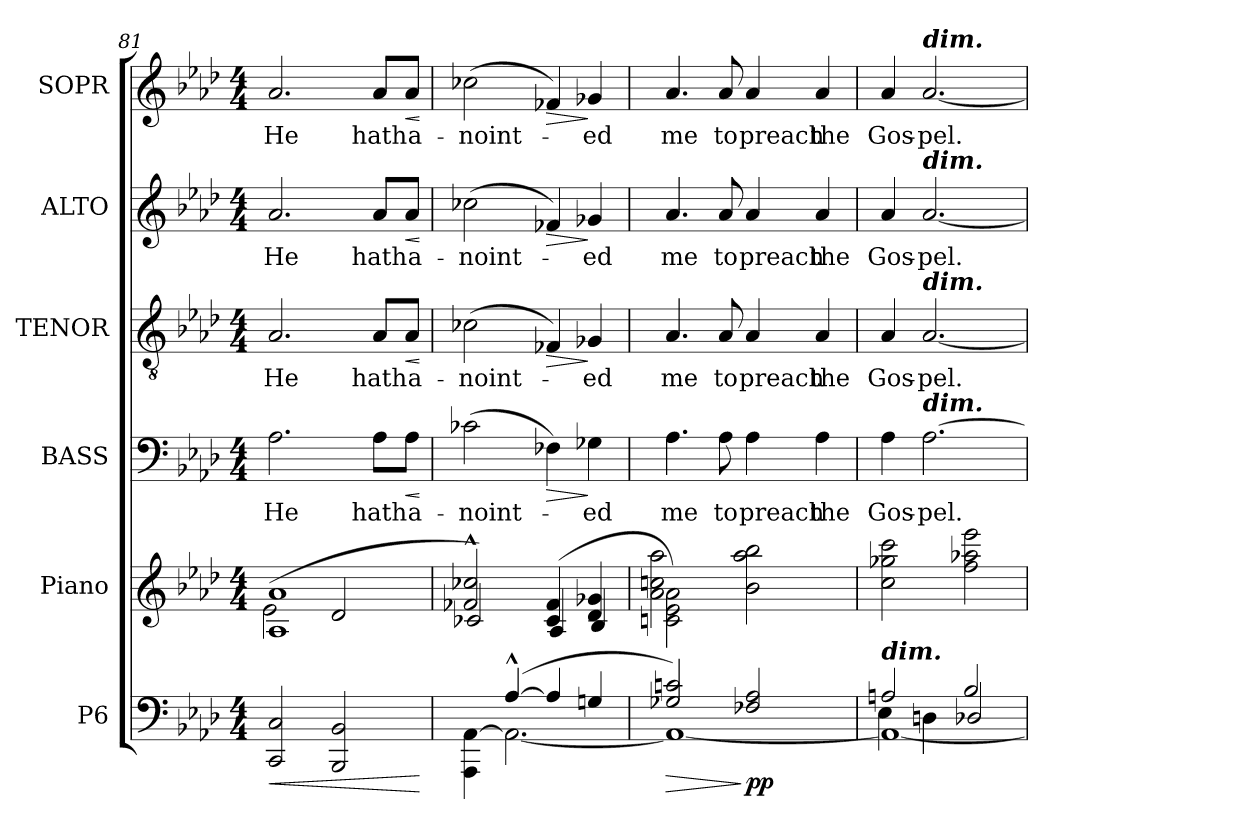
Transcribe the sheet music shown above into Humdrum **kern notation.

**kern	**dynam	**kern	**kern	**text	**dynam	**kern	**text	**dynam	**kern	**text	**dynam	**kern	**text	**dynam
*part6	*part6	*part5	*part4	*part4	*part4	*part3	*part3	*part3	*part2	*part2	*part2	*part1	*part1	*part1
*staff6	*staff6	*staff5	*staff4	*staff4	*staff4	*staff3	*staff3	*staff3	*staff2	*staff2	*staff2	*staff1	*staff1	*staff1
*I"P6	*	*I"Piano	*I"BASS	*	*	*I"TENOR	*	*	*I"ALTO	*	*	*I"SOPR	*	*
*	*	*	*I'B.	*	*	*I'T.	*	*	*I'A.	*	*	*I'S.	*	*
*clefF4	*	*clefG2	*clefF4	*	*	*clefGv2	*	*	*clefG2	*	*	*clefG2	*	*
*	*	*	*	*	*	*ITrd7c12	*	*	*	*	*	*	*	*
*k[b-e-a-d-]	*	*k[b-e-a-d-]	*k[b-e-a-d-]	*	*	*k[b-e-a-d-]	*	*	*k[b-e-a-d-]	*	*	*k[b-e-a-d-]	*	*
*A-:	*	*A-:	*A-:	*	*	*A-:	*	*	*A-:	*	*	*A-:	*	*
*M4/4	*	*M4/4	*M4/4	*	*	*M4/4	*	*	*M4/4	*	*	*M4/4	*	*
=81	=81	=81	=81	=81	=81	=81	=81	=81	=81	=81	=81	=81	=81	=81
!	!LO:HP:b	!	!	!	!	!	!	!	!	!	!	!	!	!
*	*	*^	*	*	*	*	*	*	*	*	*	*	*	*
!	!	!	!	!	!LO:LY:b:color=#000000	!	!	!	!	!	!	!	!	!	!
!	!	!	!	!	!	!	!	!LO:LY:b:color=#000000	!	!	!	!	!	!	!
!	!	!	!	!	!	!	!	!	!	!	!LO:LY:b:color=#000000	!	!	!	!
!	!	!	!	!	!	!	!	!	!	!	!	!	!	!LO:LY:b:color=#000000	!
2CCi/ 2Ci	<	1A-i 1a-i	(2e-i\	2.A-i\	He	.	2.AA-i/	He	.	2.a-i/	He	.	2.a-i/	He	.
2BBB-i/ 2BB-i	.	.	2d-i/	.	.	.	.	.	.	.	.	.	.	.	.
!	!	!	!	!	!LO:LY:b:color=#000000	!	!	!	!	!	!	!	!	!	!
!	!	!	!	!	!	!	!	!LO:LY:b:color=#000000	!	!	!	!	!	!	!
!	!	!	!	!	!	!	!	!	!	!	!LO:LY:b:color=#000000	!	!	!	!
!	!	!	!	!	!	!	!	!	!	!	!	!	!	!LO:LY:b:color=#000000	!
.	.	.	.	8A-i\L	hath	.	8AA-i/L	hath	.	8a-i/L	hath	.	8a-i/L	hath	.
!	!	!	!	!	!LO:LY:b:color=#000000	!LO:HP:b	!	!	!	!	!	!	!	!	!
!	!	!	!	!	!	!	!	!LO:LY:b:color=#000000	!LO:HP:b	!	!	!	!	!	!
!	!	!	!	!	!	!	!	!	!	!	!LO:LY:b:color=#000000	!LO:HP:b	!	!	!
!	!	!	!	!	!	!	!	!	!	!	!	!	!	!LO:LY:b:color=#000000	!LO:HP:b
.	.	.	.	8A-i\J	a -	<	8AA-i/J	a -	<	8a-i/J	a -	<	8a-i/J	a -	<
*	*	*v	*v	*	*	*	*	*	*	*	*	*	*	*	*
.	[	.	.	.	[	.	.	[	.	.	[	.	.	[
!!LO:LB:g=z
=82	=82	=82	=82	=82	=82	=82	=82	=82	=82	=82	=82	=82	=82	=82
*^	*	*^	*	*	*	*	*	*	*	*	*	*	*	*
*	*^	*	*	*	*	*	*	*	*	*	*	*	*	*	*	*
!	!	!	!	!	!	!	!LO:LY:b:color=#000000	!	!	!	!	!	!	!	!	!	!
!	!	!	!	!	!	!	!	!	!	!LO:LY:b:color=#000000	!	!	!	!	!	!	!
!	!	!	!	!	!	!	!	!	!	!	!	!	!LO:LY:b:color=#000000	!	!	!	!
!	!	!	!	!	!	!	!	!	!	!	!	!	!	!	!	!LO:LY:b:color=#000000	!
4ryy	4AAA-i\ [4AA-i	4ryy	.	2f-Xi/^^ 2cc-Xi^^	2c-Xi/)	(2c-Xi\	- noint-	.	(2C-Xi\	- noint-	.	(2cc-Xi\	- noint-	.	(2cc-Xi\	- noint-	.
([4A-^^i/	2.AA-i\_	4ryy	.	.	.	.	.	.	.	.	.	.	.	.	.	.	.
!	!	!	!	!	!	!	!	!LO:HP:b	!	!	!LO:HP:b	!	!	!LO:HP:b	!	!	!LO:HP:b
4A-i/]	.	2ryy	.	(4c-i/ 4f-i	4A-i/	4F-Xi\)	.	>	4FF-Xi/)	.	>	4f-Xi/)	.	>	4f-Xi/)	.	>
!	!	!	!	!	!	!	!LO:LY:b:color=#000000	!	!	!	!	!	!	!	!	!	!
!	!	!	!	!	!	!	!	!	!	!LO:LY:b:color=#000000	!	!	!	!	!	!	!
!	!	!	!	!	!	!	!	!	!	!	!	!	!LO:LY:b:color=#000000	!	!	!	!
!	!	!	!	!	!	!	!	!	!	!	!	!	!	!	!	!LO:LY:b:color=#000000	!
4Gni/	.	.	.	4d-i/ 4g-Xi	4B-i/	4G-Xi\	-ed	]	4GG-Xi/	-ed	]	4g-Xi/	-ed	]	4g-Xi/	-ed	]
*v	*v	*v	*	*	*	*	*	*	*	*	*	*	*	*	*	*	*
=83	=83	=83	=83	=83	=83	=83	=83	=83	=83	=83	=83	=83	=83	=83	=83
!	!LO:HP:b	!	!	!	!	!	!	!	!	!	!	!	!	!	!
*^	*	*	*	*	*	*	*	*	*	*	*	*	*	*	*
!	!	!	!	!	!	!LO:LY:b:color=#000000	!	!	!	!	!	!	!	!	!	!
!	!	!	!	!	!	!	!	!	!LO:LY:b:color=#000000	!	!	!	!	!	!	!
!	!	!	!	!	!	!	!	!	!	!	!	!LO:LY:b:color=#000000	!	!	!	!
!	!	!	!	!	!	!	!	!	!	!	!	!	!	!	!LO:LY:b:color=#000000	!
2G-Xi/ 2cni)	1AA-i_	>	2cni\ 2e-i 2a-i)	2a-i\ 2ccni 2aa-i	4.A-i\	me	.	4.AA-i/	me	.	4.a-i/	me	.	4.a-i/	me	.
!	!	!	!	!	!	!LO:LY:b:color=#000000	!	!	!	!	!	!	!	!	!	!
!	!	!	!	!	!	!	!	!	!LO:LY:b:color=#000000	!	!	!	!	!	!	!
!	!	!	!	!	!	!	!	!	!	!	!	!LO:LY:b:color=#000000	!	!	!	!
!	!	!	!	!	!	!	!	!	!	!	!	!	!	!	!LO:LY:b:color=#000000	!
.	.	.	.	.	8A-i\	to	.	8AA-i/	to	.	8a-i/	to	.	8a-i/	to	.
!	!	!	!	!	!	!LO:LY:b:color=#000000	!	!	!	!	!	!	!	!	!	!
!	!	!	!	!	!	!	!	!	!LO:LY:b:color=#000000	!	!	!	!	!	!	!
!	!	!	!	!	!	!	!	!	!	!	!	!LO:LY:b:color=#000000	!	!	!	!
!	!	!	!	!	!	!	!	!	!	!	!	!	!	!	!LO:LY:b:color=#000000	!
2F-Xi/ 2A-i	.	] pp	2ryy	2b-i\ 2aa-i 2bb-i	4A-i\	preach	.	4AA-i/	preach	.	4a-i/	preach	.	4a-i/	preach	.
!	!	!	!	!	!	!LO:LY:b:color=#000000	!	!	!	!	!	!	!	!	!	!
!	!	!	!	!	!	!	!	!	!LO:LY:b:color=#000000	!	!	!	!	!	!	!
!	!	!	!	!	!	!	!	!	!	!	!	!LO:LY:b:color=#000000	!	!	!	!
!	!	!	!	!	!	!	!	!	!	!	!	!	!	!	!LO:LY:b:color=#000000	!
.	.	.	.	.	4A-i\	the	.	4AA-i/	the	.	4a-i/	the	.	4a-i/	the	.
*	*	*	*v	*v	*	*	*	*	*	*	*	*	*	*	*	*
=84	=84	=84	=84	=84	=84	=84	=84	=84	=84	=84	=84	=84	=84	=84	=84
*	*^	*	*	*	*	*	*	*	*	*	*	*	*	*	*
!	!	!	!	!	!	!LO:LY:b:color=#000000	!	!	!	!	!	!	!	!	!	!
!	!	!	!	!	!	!	!	!	!LO:LY:b:color=#000000	!	!	!	!	!	!	!
!	!	!	!	!	!	!	!	!	!	!	!	!LO:LY:b:color=#000000	!	!	!	!
!LO:TX:a:Bi:t=dim.	!	!	!	!	!	!	!	!	!	!	!	!	!	!	!	!
!	!	!	!	!	!	!	!	!	!	!	!	!	!	!	!LO:LY:b:color=#000000	!
2Ani/	1AA-i_	4E-i\	.	2cci\ 2gg-Xi 2ccci	4A-i\	Gos-	.	4AA-i/	Gos-	.	4a-i/	Gos-	.	4a-i/	Gos-	.
!	!	!	!	!	!	!LO:LY:b:color=#000000	!	!	!	!	!	!	!	!	!	!
!	!	!	!	!	!	!	!	!	!LO:LY:b:color=#000000	!	!	!	!	!	!	!
!	!	!	!	!	!	!	!	!	!	!	!	!LO:LY:b:color=#000000	!	!	!	!
!	!	!	!	!	!	!	!	!	!	!	!	!	!	!LO:TX:a:Bi:t=dim.	!	!
!	!	!	!	!	!	!	!	!	!	!	!LO:TX:a:Bi:t=dim.	!	!	!	!	!
!	!	!	!	!	!	!	!	!LO:TX:a:Bi:t=dim.	!	!	!	!	!	!	!	!
!	!	!	!	!	!LO:TX:a:Bi:t=dim.	!	!	!	!	!	!	!	!	!	!	!
!	!	!	!	!	!	!	!	!	!	!	!	!	!	!	!LO:LY:b:color=#000000	!
.	.	4Dni\	.	.	[2.A-i\	-pel.	.	[2.AA-i/	-pel.	.	[2.a-i/	-pel.	.	[2.a-i/	-pel.	.
2B-i/	.	2D-Xi/	.	2ffi\ 2aa-Xi 2eee-i	.	.	.	.	.	.	.	.	.	.	.	.
*v	*v	*v	*	*	*	*	*	*	*	*	*	*	*	*	*	*
=	=	=	=	=	=	=	=	=	=	=	=	=	=	=
*-	*-	*-	*-	*-	*-	*-	*-	*-	*-	*-	*-	*-	*-	*-
